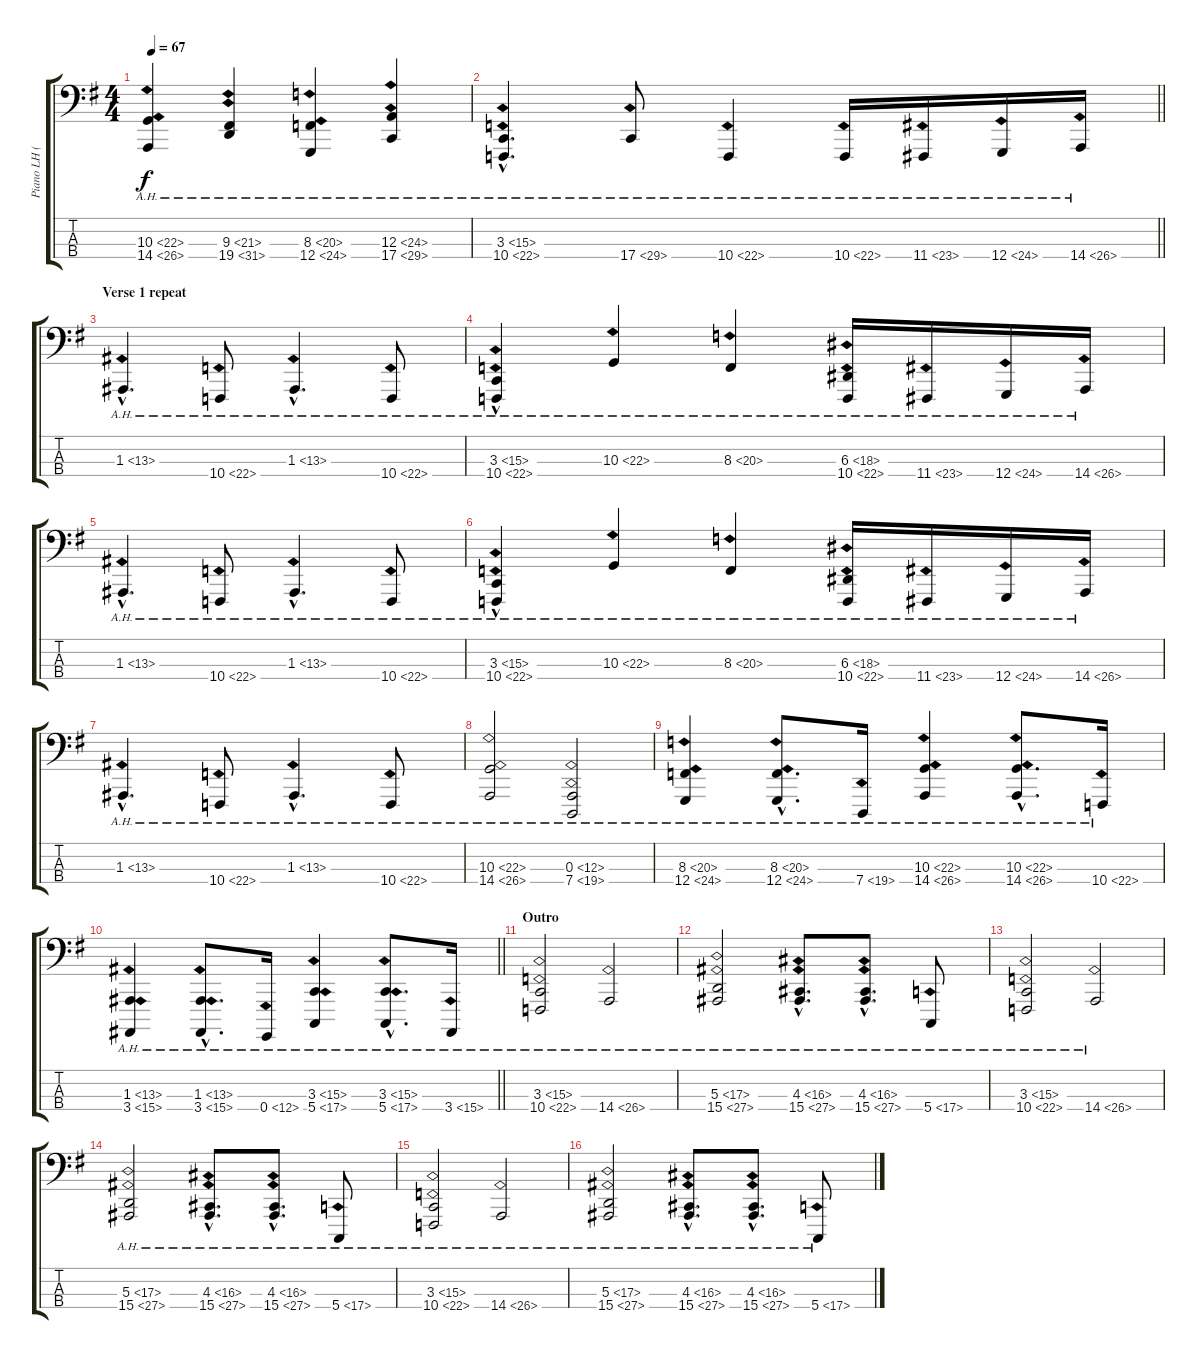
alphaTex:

\track ("Piano LH (1st string tuned to G)" "Piano LH (") {instrument acousticgrandpiano}
\staff {score tabs}
\tuning (G2 D2 A1 G0) {hide}
\ts (4 4)
\tempo 67
\clef f4
\ks g
(10.3{ah 12} 14.4{ah 12}).4{dy f} (9.3{ah 12} 19.4{ah 12}).4 (8.3{ah 12} 12.4{ah 12}).4 (12.3{ah 12} 17.4{ah 12}).4 |
\barLineRight lightlight
(3.3{ah 12 hac} 10.4{ah 12 hac}).4{d} 17.4{ah 12}.8 10.4{ah 12}.4 10.4{ah 12}.16 11.4{ah 12}.16 12.4{ah 12}.16 14.4{ah 12}.16 |
\section ("" "Verse 1 repeat")
1.3{ah 12 hac}.4{d} 10.4{ah 12}.8 1.3{ah 12 hac}.4{d} 10.4{ah 12}.8 |
(3.3{ah 12} 10.4{ah 12 hac}).4 10.3{ah 12}.4 8.3{ah 12}.4 (6.3{ah 12} 10.4{ah 12}).16 11.4{ah 12}.16 12.4{ah 12}.16 14.4{ah 12}.16 |
1.3{ah 12 hac}.4{d} 10.4{ah 12}.8 1.3{ah 12 hac}.4{d} 10.4{ah 12}.8 |
(3.3{ah 12} 10.4{ah 12 hac}).4 10.3{ah 12}.4 8.3{ah 12}.4 (6.3{ah 12} 10.4{ah 12}).16 11.4{ah 12}.16 12.4{ah 12}.16 14.4{ah 12}.16 |
1.3{ah 12 hac}.4{d} 10.4{ah 12}.8 1.3{ah 12 hac}.4{d} 10.4{ah 12}.8 |
(10.3{ah 12} 14.4{ah 12}).2 (0.3{ah 12} 7.4{ah 12}).2 |
(8.3{ah 12} 12.4{ah 12}).4 (8.3{ah 12 hac} 12.4{ah 12 hac}).8{d} 7.4{ah 12}.16 (10.3{ah 12} 14.4{ah 12}).4 (10.3{ah 12 hac} 14.4{ah 12 hac}).8{d} 10.4{ah 12}.16 |
\barLineRight lightlight
(1.3{ah 12} 3.4{ah 12}).4 (1.3{ah 12 hac} 3.4{ah 12 hac}).8{d} 0.4{ah 12}.16 (3.3{ah 12} 5.4{ah 12}).4 (3.3{ah 12 hac} 5.4{ah 12 hac}).8{d} 3.4{ah 12}.16 |
\section ("" "Outro")
(3.3{ah 12} 10.4{ah 12}).2 14.4{ah 12}.2 |
(5.3{ah 12} 15.4{ah 12}).2 (4.3{ah 12 hac} 15.4{ah 12 hac}).8{d} (4.3{ah 12 hac} 15.4{ah 12 hac}).8{d} 5.4{ah 12}.8 |
(3.3{ah 12} 10.4{ah 12}).2 14.4{ah 12}.2 |
(5.3{ah 12} 15.4{ah 12}).2 (4.3{ah 12 hac} 15.4{ah 12 hac}).8{d} (4.3{ah 12 hac} 15.4{ah 12 hac}).8{d} 5.4{ah 12}.8 |
(3.3{ah 12} 10.4{ah 12}).2 14.4{ah 12}.2 |
(5.3{ah 12} 15.4{ah 12}).2 (4.3{ah 12 hac} 15.4{ah 12 hac}).8{d} (4.3{ah 12 hac} 15.4{ah 12 hac}).8{d} 5.4{ah 12}.8
